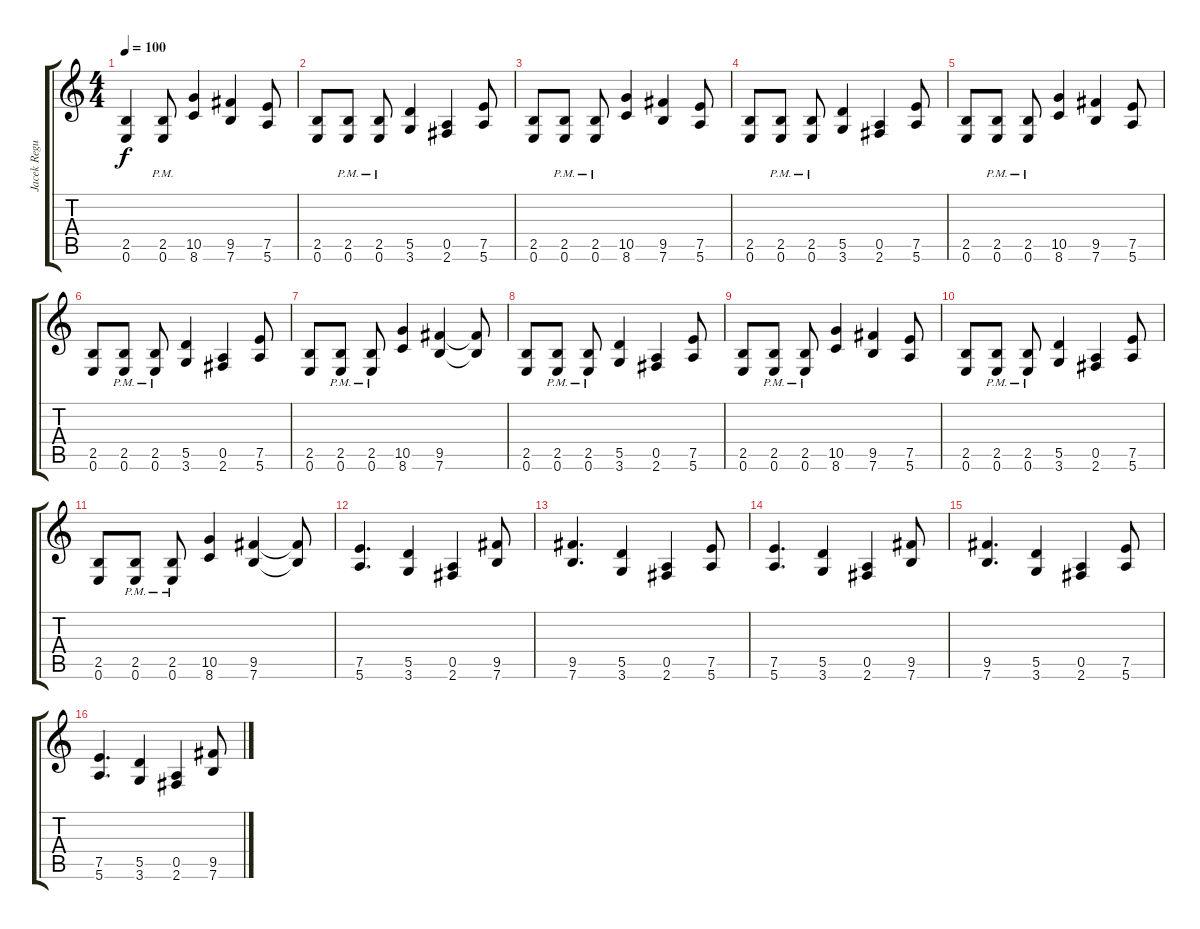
\track ("Jacek Regulski" "Jacek Regu") {instrument distortionguitar}
\staff {score tabs}
\tuning (E4 B3 G3 D3 A2 E2) {hide}
\ts (4 4)
\tempo 100
\clef g2
\ks c
(2.5 0.6).4{dy f} (2.5{pm} 0.6{pm}).8 (10.5 8.6).4 (9.5 7.6).4 (7.5 5.6).8 |
(2.5 0.6).8 (2.5{pm} 0.6{pm}).8 (2.5{pm} 0.6{pm}).8 (5.5 3.6).4 (0.5 2.6).4 (7.5 5.6).8 |
(2.5 0.6).8 (2.5{pm} 0.6{pm}).8 (2.5{pm} 0.6{pm}).8 (10.5 8.6).4 (9.5 7.6).4 (7.5 5.6).8 |
(2.5 0.6).8 (2.5{pm} 0.6{pm}).8 (2.5{pm} 0.6{pm}).8 (5.5 3.6).4 (0.5 2.6).4 (7.5 5.6).8 |
(2.5 0.6).8 (2.5{pm} 0.6{pm}).8 (2.5{pm} 0.6{pm}).8 (10.5 8.6).4 (9.5 7.6).4 (7.5 5.6).8 |
(2.5 0.6).8 (2.5{pm} 0.6{pm}).8 (2.5{pm} 0.6{pm}).8 (5.5 3.6).4 (0.5 2.6).4 (7.5 5.6).8 |
(2.5 0.6).8 (2.5{pm} 0.6{pm}).8 (2.5{pm} 0.6{pm}).8 (10.5 8.6).4 (9.5 7.6).4 (9.5{t} 7.6{t}).8 |
(2.5 0.6).8 (2.5{pm} 0.6{pm}).8 (2.5{pm} 0.6{pm}).8 (5.5 3.6).4 (0.5 2.6).4 (7.5 5.6).8 |
(2.5 0.6).8 (2.5{pm} 0.6{pm}).8 (2.5{pm} 0.6{pm}).8 (10.5 8.6).4 (9.5 7.6).4 (7.5 5.6).8 |
(2.5 0.6).8 (2.5{pm} 0.6{pm}).8 (2.5{pm} 0.6{pm}).8 (5.5 3.6).4 (0.5 2.6).4 (7.5 5.6).8 |
(2.5 0.6).8 (2.5{pm} 0.6{pm}).8 (2.5{pm} 0.6{pm}).8 (10.5 8.6).4 (9.5 7.6).4 (9.5{t} 7.6{t}).8 |
(7.5 5.6).4{d} (5.5 3.6).4 (0.5 2.6).4 (9.5 7.6).8 |
(9.5 7.6).4{d} (5.5 3.6).4 (0.5 2.6).4 (7.5 5.6).8 |
(7.5 5.6).4{d} (5.5 3.6).4 (0.5 2.6).4 (9.5 7.6).8 |
(9.5 7.6).4{d} (5.5 3.6).4 (0.5 2.6).4 (7.5 5.6).8 |
(7.5 5.6).4{d} (5.5 3.6).4 (0.5 2.6).4 (9.5 7.6).8
